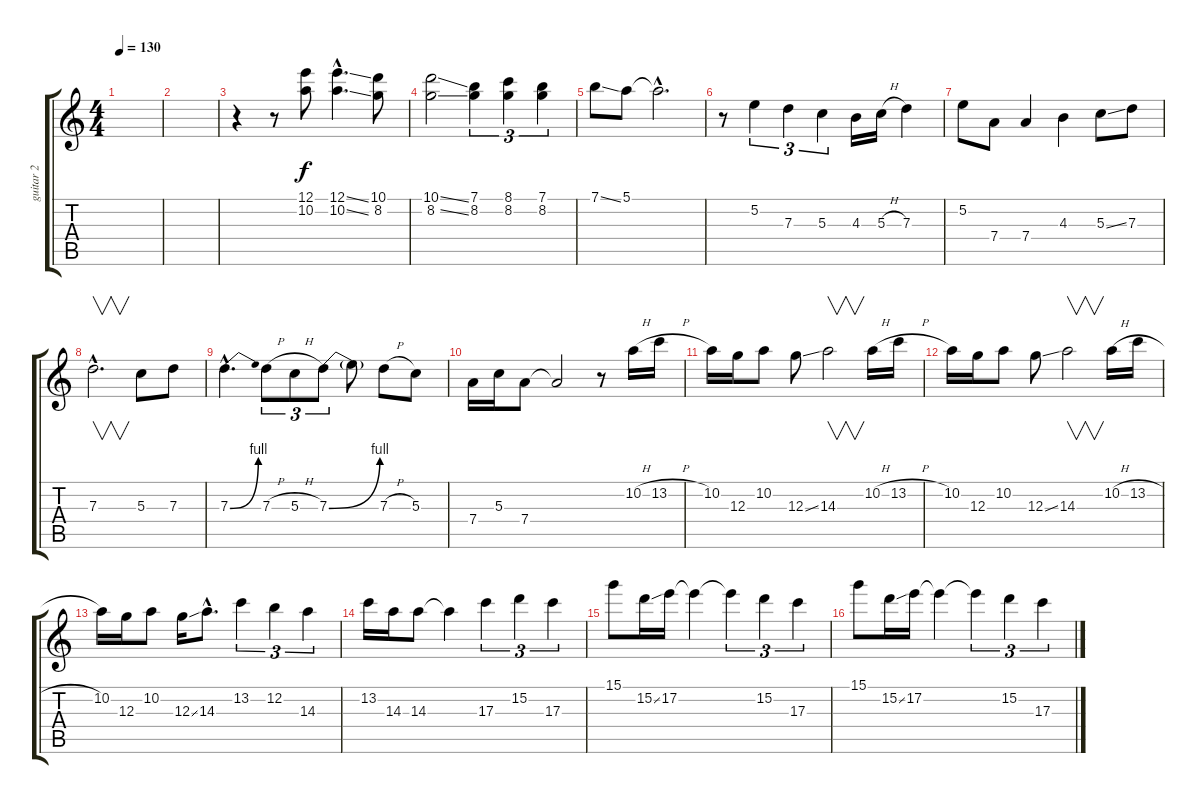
\track ("guitar 2" "guitar 2") {instrument electricguitarjazz}
\staff {score tabs}
\tuning (E4 B3 G3 D3 A2 E2) {hide}
\ts (4 4)
\tempo 130
\clef g2
\ks c
|
|
r.4 r.8 (12.1 10.2).8 (12.1{ss hac} 10.2{ss hac}).4{d} (10.1 8.2).8 |
(10.1{ss} 8.2{ss}).2 (7.1 8.2).4{tu (3 2)} (8.1 8.2).4{tu (3 2)} (7.1 8.2).4{tu (3 2)} |
7.1{ss}.8 5.1.8 5.1{hac t}.2{d} |
r.8 5.2.4{tu (3 2)} 7.3.4{tu (3 2)} 5.3.4{tu (3 2)} 4.3.16 5.3{h}.16 7.3.4 |
5.2.8 7.4.8 7.4.4 4.3.4 5.3{ss}.8 7.3.8 |
7.3{hac}.2{v d} 5.3.8 7.3.8 |
7.3{be (bend 0 0 60 4) hac}.4{d} 7.3{h}.8{tu (3 2)} 5.3{h}.8{tu (3 2)} 7.3{be (bend 0 0 60 4)}.8{tu (3 2)} 7.3{t}.8 7.3{h}.8 5.3.8 |
7.4.16 5.3.16 7.4.8 7.4{t}.2 r.8 10.2{h}.16 13.2{h}.16 |
10.2.16 12.3.16 10.2.8 12.3{ss}.8 14.3.2{v} 10.2{h}.16 13.2{h}.16 |
10.2.16 12.3.16 10.2.8 12.3{ss}.8 14.3.2{v} 10.2{h}.16 13.2{h}.16 |
10.2.16 12.3.16 10.2.8 12.3{ss}.16 14.3{hac}.8{d} 13.2.4{tu (3 2)} 12.2.4{tu (3 2)} 14.3.4{tu (3 2)} |
13.2.16 14.3.16 14.3.8 14.3{t}.4 17.3.4{tu (3 2)} 15.2.4{tu (3 2)} 17.3.4{tu (3 2)} |
15.1.8 15.2{ss}.16 17.2.16 17.2{t}.4 17.2{t}.4{tu (3 2)} 15.2.4{tu (3 2)} 17.3.4{tu (3 2)} |
15.1.8 15.2{ss}.16 17.2.16 17.2{t}.4 17.2{t}.4{tu (3 2)} 15.2.4{tu (3 2)} 17.3.4{tu (3 2)}
